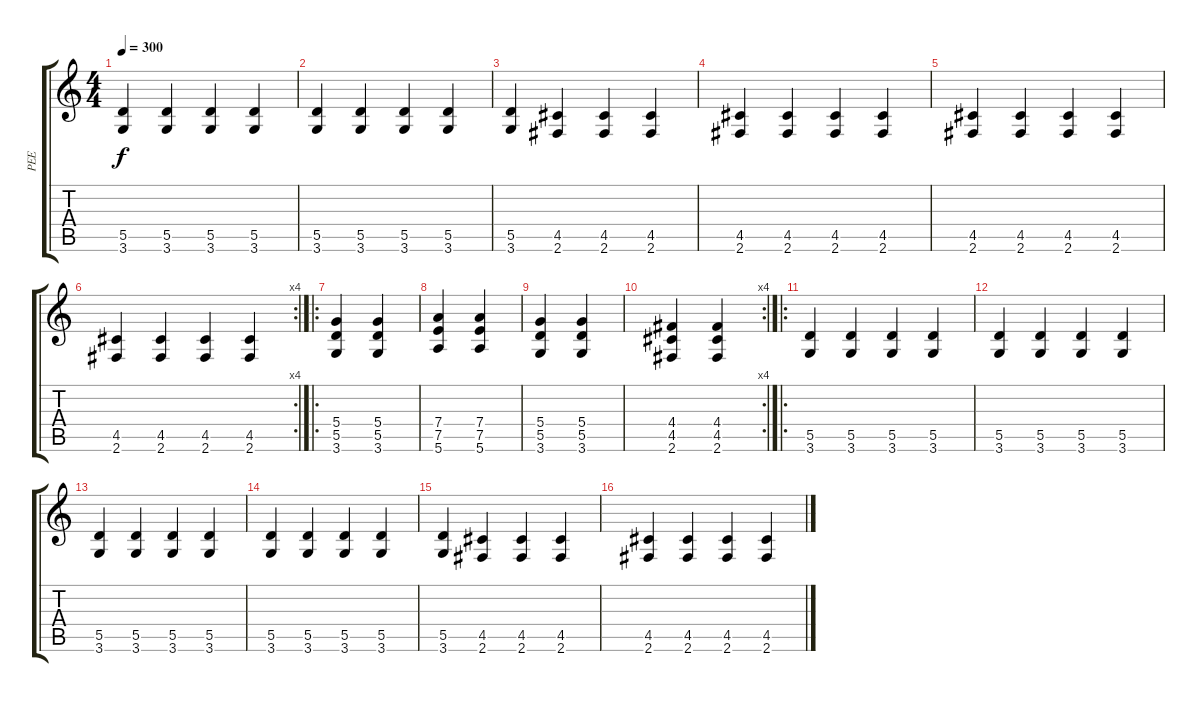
\track ("PEE" "PEE") {instrument distortionguitar}
\staff {score tabs}
\tuning (E4 B3 G3 D3 A2 E2) {hide}
\ts (4 4)
\tempo 300
\clef g2
\ks c
(5.5 3.6).4{dy f} (5.5 3.6).4 (5.5 3.6).4 (5.5 3.6).4 |
(5.5 3.6).4 (5.5 3.6).4 (5.5 3.6).4 (5.5 3.6).4 |
(5.5 3.6).4 (4.5 2.6).4 (4.5 2.6).4 (4.5 2.6).4 |
(4.5 2.6).4 (4.5 2.6).4 (4.5 2.6).4 (4.5 2.6).4 |
(4.5 2.6).4 (4.5 2.6).4 (4.5 2.6).4 (4.5 2.6).4 |
\rc 4
(4.5 2.6).4 (4.5 2.6).4 (4.5 2.6).4 (4.5 2.6).4 |
\ro
(5.4 5.5 3.6).4 (5.4 5.5 3.6).4 |
(7.4 7.5 5.6).4 (7.4 7.5 5.6).4 |
(5.4 5.5 3.6).4 (5.4 5.5 3.6).4 |
\rc 4
(4.4 4.5 2.6).4 (4.4 4.5 2.6).4 |
\ro
(5.5 3.6).4 (5.5 3.6).4 (5.5 3.6).4 (5.5 3.6).4 |
(5.5 3.6).4 (5.5 3.6).4 (5.5 3.6).4 (5.5 3.6).4 |
(5.5 3.6).4 (5.5 3.6).4 (5.5 3.6).4 (5.5 3.6).4 |
(5.5 3.6).4 (5.5 3.6).4 (5.5 3.6).4 (5.5 3.6).4 |
(5.5 3.6).4 (4.5 2.6).4 (4.5 2.6).4 (4.5 2.6).4 |
(4.5 2.6).4 (4.5 2.6).4 (4.5 2.6).4 (4.5 2.6).4
